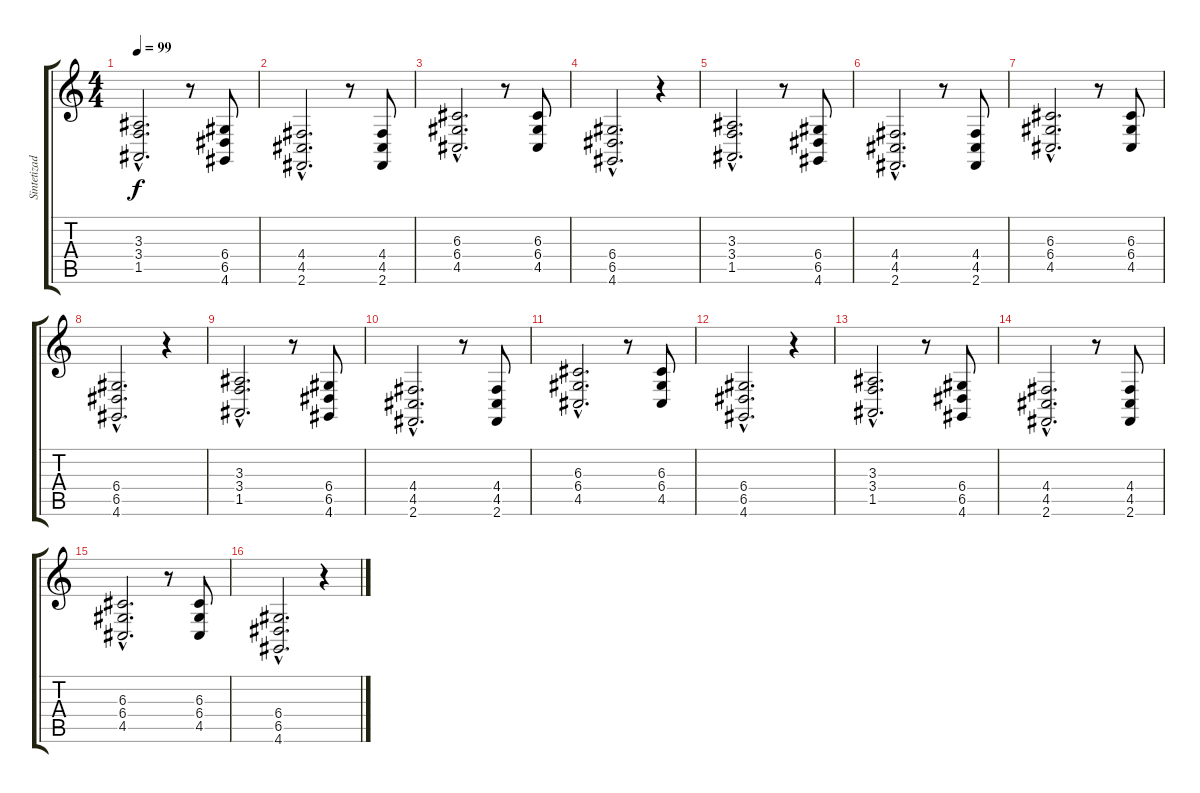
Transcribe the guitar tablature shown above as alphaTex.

\track ("Sintetizador" "Sintetizad") {instrument synthstrings2}
\staff {score tabs}
\tuning (E4 B3 G3 D3 A2 E2) {hide}
\ts (4 4)
\tempo 99
\clef g2
\ks c
(3.3{hac} 3.4{hac} 1.5{hac}).2{d dy f} r.8 (6.4 6.5 4.6).8 |
(4.4{hac} 4.5{hac} 2.6{hac}).2{d} r.8 (4.4 4.5 2.6).8 |
(6.3{hac} 6.4{hac} 4.5{hac}).2{d} r.8 (6.3 6.4 4.5).8 |
(6.4{hac} 6.5{hac} 4.6{hac}).2{d} r.4 |
(3.3{hac} 3.4{hac} 1.5{hac}).2{d} r.8 (6.4 6.5 4.6).8 |
(4.4{hac} 4.5{hac} 2.6{hac}).2{d} r.8 (4.4 4.5 2.6).8 |
(6.3{hac} 6.4{hac} 4.5{hac}).2{d} r.8 (6.3 6.4 4.5).8 |
(6.4{hac} 6.5{hac} 4.6{hac}).2{d} r.4 |
(3.3{hac} 3.4{hac} 1.5{hac}).2{d} r.8 (6.4 6.5 4.6).8 |
(4.4{hac} 4.5{hac} 2.6{hac}).2{d} r.8 (4.4 4.5 2.6).8 |
(6.3{hac} 6.4{hac} 4.5{hac}).2{d} r.8 (6.3 6.4 4.5).8 |
(6.4{hac} 6.5{hac} 4.6{hac}).2{d} r.4 |
(3.3{hac} 3.4{hac} 1.5{hac}).2{d} r.8 (6.4 6.5 4.6).8 |
(4.4{hac} 4.5{hac} 2.6{hac}).2{d} r.8 (4.4 4.5 2.6).8 |
(6.3{hac} 6.4{hac} 4.5{hac}).2{d} r.8 (6.3 6.4 4.5).8 |
(6.4{hac} 6.5{hac} 4.6{hac}).2{d} r.4
